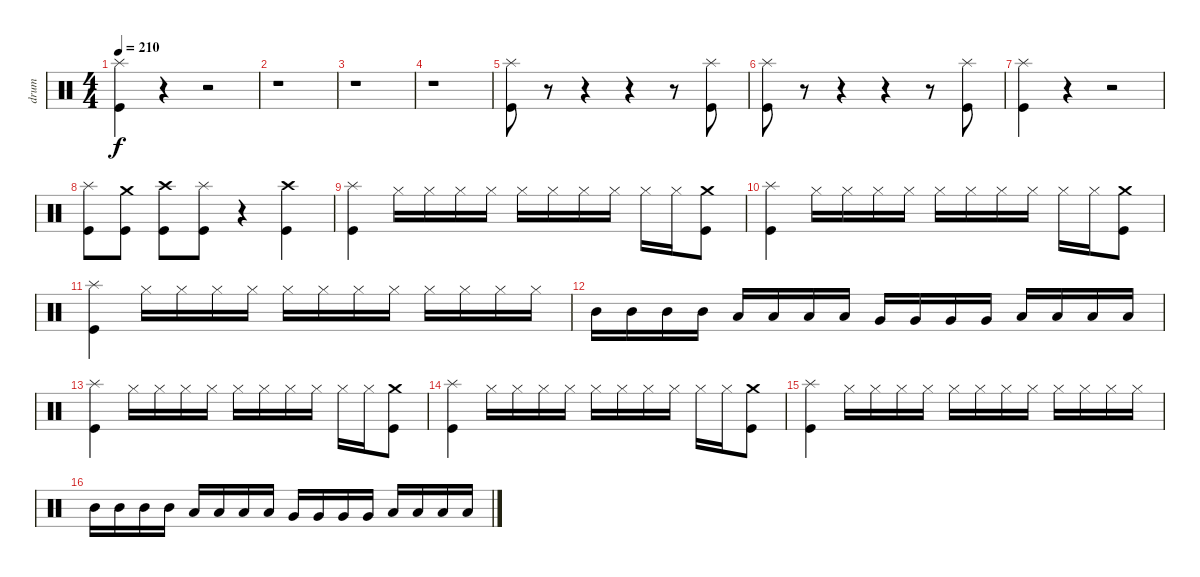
\track ("drum" "drum") {instrument percussion}
\staff {score}
\articulation defaults
\ts (4 4)
\tempo 210
\clef neutral
\ks c
("Kick (hit)" "Splash (hit)").4{dy f} r.4 r.2 |
r.1 |
r.1 |
r.1 |
("Kick (hit)" "Splash (hit)").8 r.8 r.4 r.4 r.8 ("Kick (hit)" "Splash (hit)").8 |
("Kick (hit)" "Splash (hit)").8 r.8 r.4 r.4 r.8 ("Kick (hit)" "Splash (hit)").8 |
("Kick (hit)" "Splash (hit)").4 r.4 r.2 |
("Kick (hit)" "Splash (hit)").8 ("Kick (hit)" "Crash medium (hit)").8 ("Kick (hit)" "Crash high (hit)").8 ("Kick (hit)" "Splash (hit)").8 r.4 ("Kick (hit)" "Crash high (hit)").4 |
("Kick (hit)" "Splash (hit)").4 "Hi-Hat (closed)".16 "Hi-Hat (closed)".16 "Hi-Hat (closed)".16 "Hi-Hat (closed)".16 "Hi-Hat (closed)".16 "Hi-Hat (closed)".16 "Hi-Hat (closed)".16 "Hi-Hat (closed)".16 "Hi-Hat (closed)".16 "Hi-Hat (closed)".16 ("Kick (hit)" "Crash medium (hit)").8 |
("Kick (hit)" "Splash (hit)").4 "Hi-Hat (closed)".16 "Hi-Hat (closed)".16 "Hi-Hat (closed)".16 "Hi-Hat (closed)".16 "Hi-Hat (closed)".16 "Hi-Hat (closed)".16 "Hi-Hat (closed)".16 "Hi-Hat (closed)".16 "Hi-Hat (closed)".16 "Hi-Hat (closed)".16 ("Kick (hit)" "Crash medium (hit)").8 |
("Kick (hit)" "Splash (hit)").4 "Hi-Hat (closed)".16 "Hi-Hat (closed)".16 "Hi-Hat (closed)".16 "Hi-Hat (closed)".16 "Hi-Hat (closed)".16 "Hi-Hat (closed)".16 "Hi-Hat (closed)".16 "Hi-Hat (closed)".16 "Hi-Hat (closed)".16 "Hi-Hat (closed)".16 "Hi-Hat (closed)".16 "Hi-Hat (closed)".16 |
"Mid Tom (hit)".16 "Mid Tom (hit)".16 "Mid Tom (hit)".16 "Mid Tom (hit)".16 "Low Tom (hit)".16 "Low Tom (hit)".16 "Low Tom (hit)".16 "Low Tom (hit)".16 "Very Low Tom (hit)".16 "Very Low Tom (hit)".16 "Very Low Tom (hit)".16 "Very Low Tom (hit)".16 "Low Floor Tom (hit)".16 "Low Floor Tom (hit)".16 "Low Floor Tom (hit)".16 "Low Floor Tom (hit)".16 |
("Kick (hit)" "Splash (hit)").4 "Hi-Hat (closed)".16 "Hi-Hat (closed)".16 "Hi-Hat (closed)".16 "Hi-Hat (closed)".16 "Hi-Hat (closed)".16 "Hi-Hat (closed)".16 "Hi-Hat (closed)".16 "Hi-Hat (closed)".16 "Hi-Hat (closed)".16 "Hi-Hat (closed)".16 ("Kick (hit)" "Crash medium (hit)").8 |
("Kick (hit)" "Splash (hit)").4 "Hi-Hat (closed)".16 "Hi-Hat (closed)".16 "Hi-Hat (closed)".16 "Hi-Hat (closed)".16 "Hi-Hat (closed)".16 "Hi-Hat (closed)".16 "Hi-Hat (closed)".16 "Hi-Hat (closed)".16 "Hi-Hat (closed)".16 "Hi-Hat (closed)".16 ("Kick (hit)" "Crash medium (hit)").8 |
("Kick (hit)" "Splash (hit)").4 "Hi-Hat (closed)".16 "Hi-Hat (closed)".16 "Hi-Hat (closed)".16 "Hi-Hat (closed)".16 "Hi-Hat (closed)".16 "Hi-Hat (closed)".16 "Hi-Hat (closed)".16 "Hi-Hat (closed)".16 "Hi-Hat (closed)".16 "Hi-Hat (closed)".16 "Hi-Hat (closed)".16 "Hi-Hat (closed)".16 |
"Mid Tom (hit)".16 "Mid Tom (hit)".16 "Mid Tom (hit)".16 "Mid Tom (hit)".16 "Low Tom (hit)".16 "Low Tom (hit)".16 "Low Tom (hit)".16 "Low Tom (hit)".16 "Very Low Tom (hit)".16 "Very Low Tom (hit)".16 "Very Low Tom (hit)".16 "Very Low Tom (hit)".16 "Low Floor Tom (hit)".16 "Low Floor Tom (hit)".16 "Low Floor Tom (hit)".16 "Low Floor Tom (hit)".16
